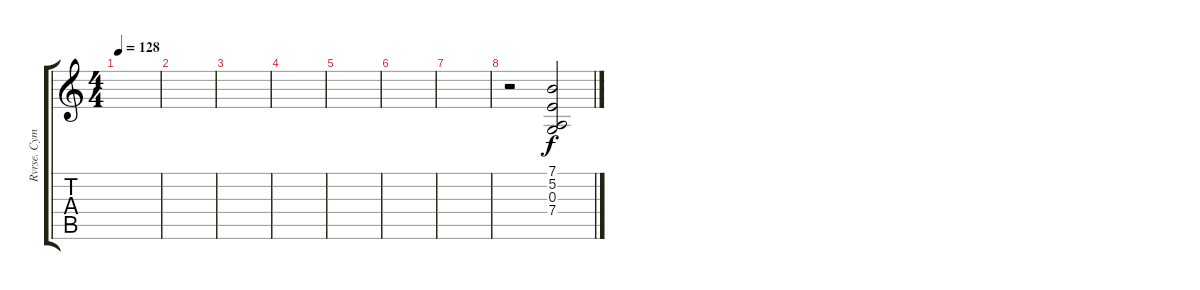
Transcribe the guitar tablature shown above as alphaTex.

\track ("Rvrse. Cymbl." "Rvrse. Cym") {instrument reversecymbal}
\staff {score tabs}
\tuning (E4 B3 G3 D3 A2 E2) {hide}
\ts (4 4)
\tempo 128
\clef g2
\ks c
|
|
|
|
|
|
|
r.2 (7.1 5.2 0.3 7.4).2
